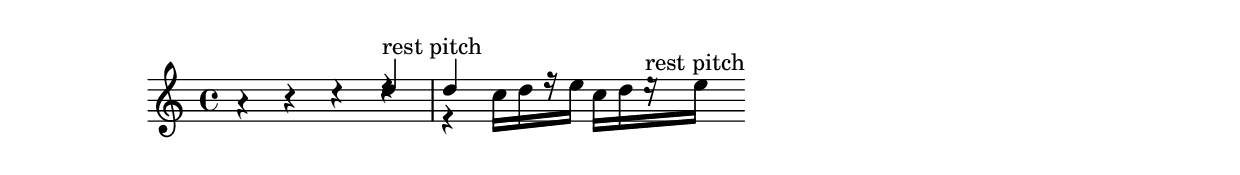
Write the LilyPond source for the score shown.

\version "2.1.28"
\header {

texidoc = "Rests can have pitches--these will be affected by
transposition and relativization. If a rest has a pitch, rest/rest and
beam/rest collision resolving will leave it alone."

}

    \paper { raggedright= ##t }

\score { \notes\relative c'' 
	 {
	     a4\rest b4\rest c4\rest

	     <<d \\  d\rest^"rest pitch" >>
	     <<d \\  r>>
	     c16 [ d r e] 
	     c16 [ d e\rest^"rest pitch" e] 
	     
	 }
     }

